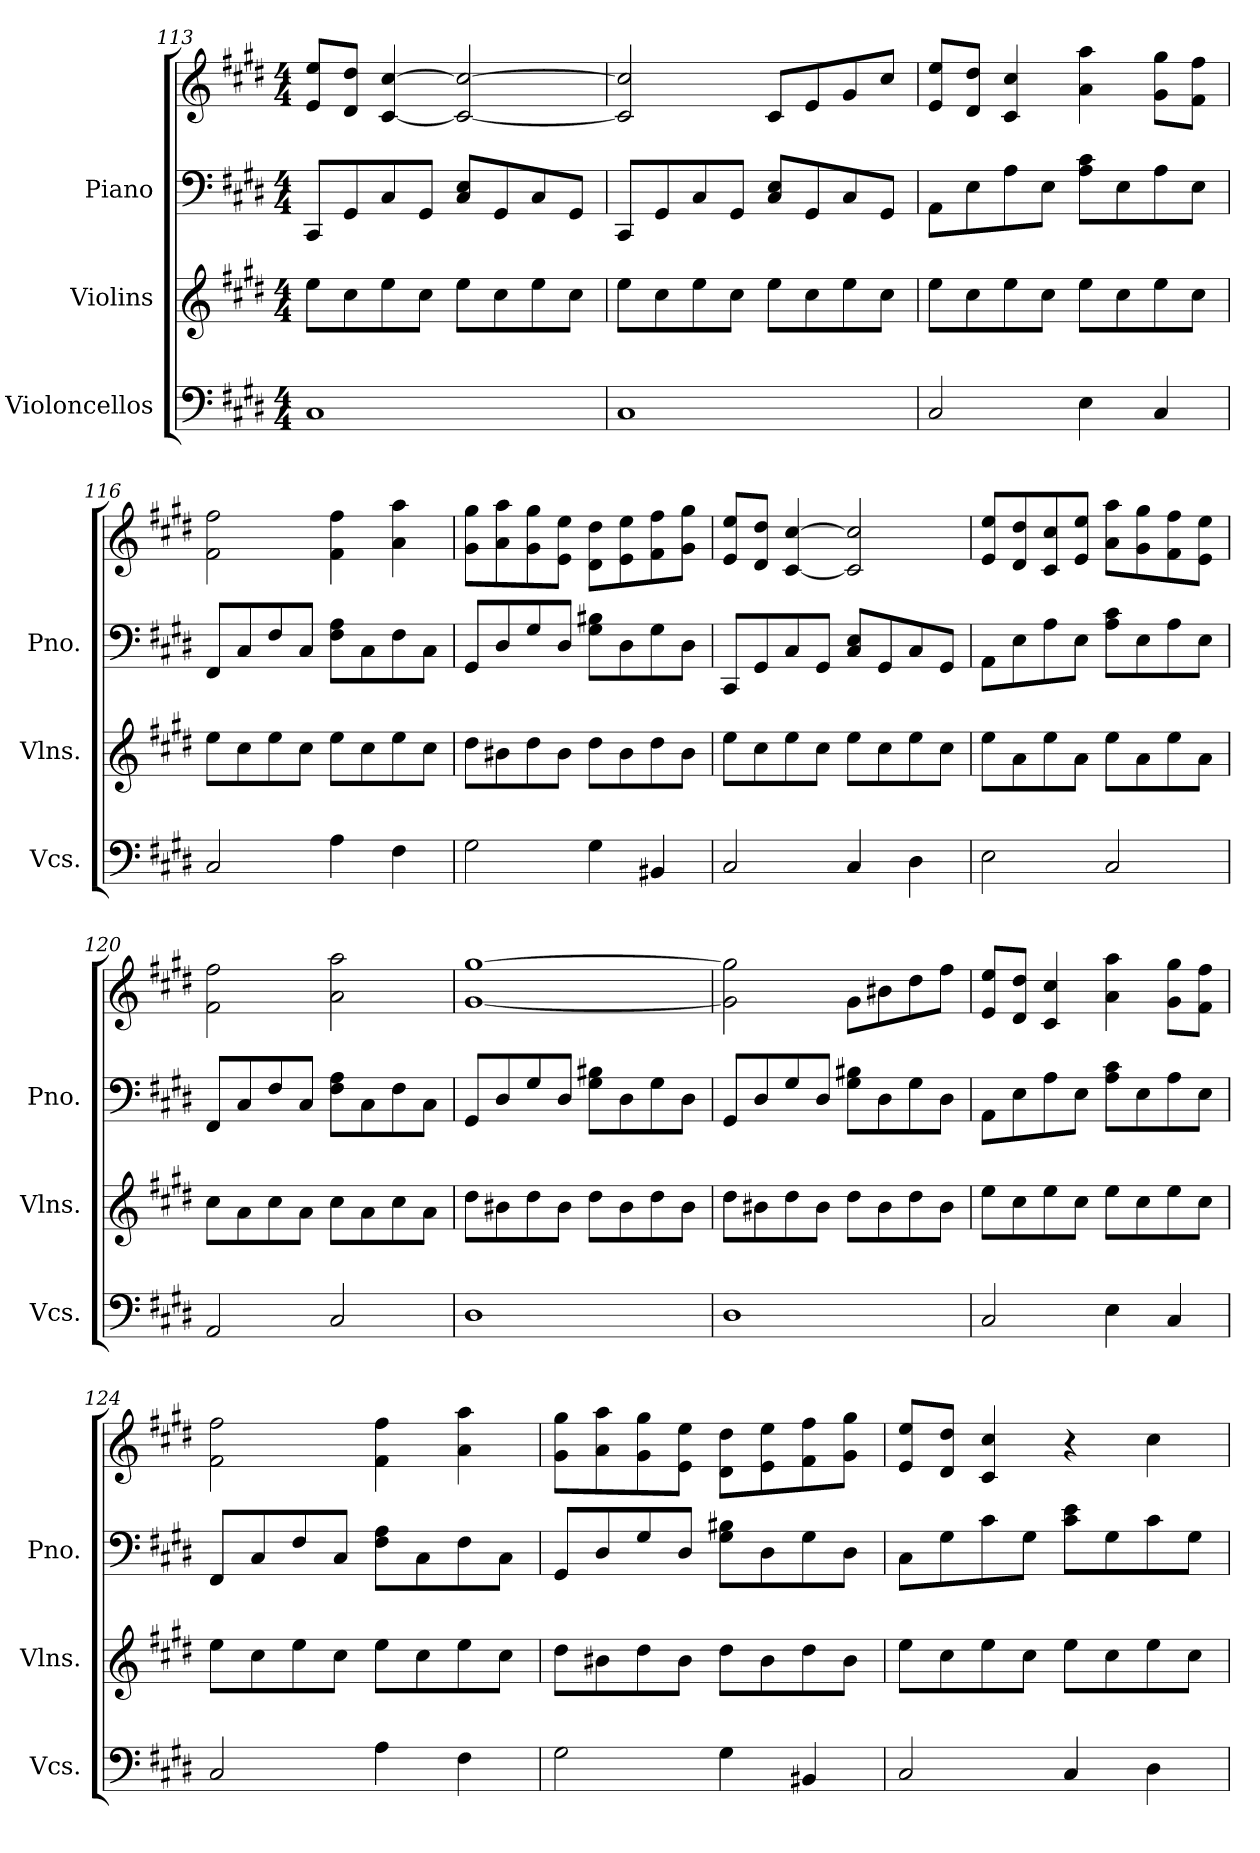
**kern	**kern	**kern	**kern
*part3	*part2	*part1	*part1
*staff4	*staff3	*staff2	*staff1
*I"Violoncellos	*I"Violins	*I"Piano	*
*I'Vcs.	*I'Vlns.	*I'Pno.	*
*clefF4	*clefG2	*clefF4	*clefG2
*k[f#c#g#d#]	*k[f#c#g#d#]	*k[f#c#g#d#]	*k[f#c#g#d#]
*M4/4	*M4/4	*M4/4	*M4/4
=113	=113	=113	=113
1C#	8ee\L	8CC#/L	8e/ 8ee/L
.	8cc#\	8GG#/	8d#/ 8dd#/J
.	8ee\	8C#/	[4c#/ [4cc#/
.	8cc#\J	8GG#/J	.
.	8ee\L	8C#/ 8E/L	2c#/_ 2cc#/_
.	8cc#\	8GG#/	.
.	8ee\	8C#/	.
.	8cc#\J	8GG#/J	.
=114	=114	=114	=114
1C#	8ee\L	8CC#/L	2c#/] 2cc#/]
.	8cc#\	8GG#/	.
.	8ee\	8C#/	.
.	8cc#\J	8GG#/J	.
.	8ee\L	8C#/ 8E/L	8c#/L
.	8cc#\	8GG#/	8e/
.	8ee\	8C#/	8g#/
.	8cc#\J	8GG#/J	8cc#/J
=115	=115	=115	=115
2C#/	8ee\L	8AA\L	8e/ 8ee/L
.	8cc#\	8E\	8d#/ 8dd#/J
.	8ee\	8A\	4c#/ 4cc#/
.	8cc#\J	8E\J	.
4E\	8ee\L	8A\ 8c#\L	4a\ 4aa\
.	8cc#\	8E\	.
4C#/	8ee\	8A\	8g#\ 8gg#\L
.	8cc#\J	8E\J	8f#\ 8ff#\J
!!LO:LB:g=z
=116	=116	=116	=116
2C#/	8ee\L	8FF#/L	2f#\ 2ff#\
.	8cc#\	8C#/	.
.	8ee\	8F#/	.
.	8cc#\J	8C#/J	.
4A\	8ee\L	8F#\ 8A\L	4f#\ 4ff#\
.	8cc#\	8C#\	.
4F#\	8ee\	8F#\	4a\ 4aa\
.	8cc#\J	8C#\J	.
=117	=117	=117	=117
2G#\	8dd#\L	8GG#/L	8g#\ 8gg#\L
.	8b#X\	8D#/	8a\ 8aa\
.	8dd#\	8G#/	8g#\ 8gg#\
.	8b#\J	8D#/J	8e\ 8ee\J
4G#\	8dd#\L	8G#\ 8B#X\L	8d#\ 8dd#\L
.	8b#\	8D#\	8e\ 8ee\
4BB#X/	8dd#\	8G#\	8f#\ 8ff#\
.	8b#\J	8D#\J	8g#\ 8gg#\J
=118	=118	=118	=118
2C#/	8ee\L	8CC#/L	8e/ 8ee/L
.	8cc#\	8GG#/	8d#/ 8dd#/J
.	8ee\	8C#/	[4c#/ [4cc#/
.	8cc#\J	8GG#/J	.
4C#/	8ee\L	8C#/ 8E/L	2c#/] 2cc#/]
.	8cc#\	8GG#/	.
4D#\	8ee\	8C#/	.
.	8cc#\J	8GG#/J	.
=119	=119	=119	=119
2E\	8ee\L	8AA\L	8e/ 8ee/L
.	8a\	8E\	8d#/ 8dd#/
.	8ee\	8A\	8c#/ 8cc#/
.	8a\J	8E\J	8e/ 8ee/J
2C#/	8ee\L	8A\ 8c#\L	8a\ 8aa\L
.	8a\	8E\	8g#\ 8gg#\
.	8ee\	8A\	8f#\ 8ff#\
.	8a\J	8E\J	8e\ 8ee\J
=120	=120	=120	=120
2AA/	8cc#\L	8FF#/L	2f#\ 2ff#\
.	8a\	8C#/	.
.	8cc#\	8F#/	.
.	8a\J	8C#/J	.
2C#/	8cc#\L	8F#\ 8A\L	2a\ 2aa\
.	8a\	8C#\	.
.	8cc#\	8F#\	.
.	8a\J	8C#\J	.
=121	=121	=121	=121
1D#	8dd#\L	8GG#/L	[1g# [1gg#
.	8b#X\	8D#/	.
.	8dd#\	8G#/	.
.	8b#\J	8D#/J	.
.	8dd#\L	8G#\ 8B#X\L	.
.	8b#\	8D#\	.
.	8dd#\	8G#\	.
.	8b#\J	8D#\J	.
!!LO:LB:g=z
=122	=122	=122	=122
1D#	8dd#\L	8GG#/L	2g#\] 2gg#\]
.	8b#X\	8D#/	.
.	8dd#\	8G#/	.
.	8b#\J	8D#/J	.
.	8dd#\L	8G#\ 8B#X\L	8g#\L
.	8b#\	8D#\	8b#X\
.	8dd#\	8G#\	8dd#\
.	8b#\J	8D#\J	8ff#\J
=123	=123	=123	=123
2C#/	8ee\L	8AA\L	8e/ 8ee/L
.	8cc#\	8E\	8d#/ 8dd#/J
.	8ee\	8A\	4c#/ 4cc#/
.	8cc#\J	8E\J	.
4E\	8ee\L	8A\ 8c#\L	4a\ 4aa\
.	8cc#\	8E\	.
4C#/	8ee\	8A\	8g#\ 8gg#\L
.	8cc#\J	8E\J	8f#\ 8ff#\J
=124	=124	=124	=124
2C#/	8ee\L	8FF#/L	2f#\ 2ff#\
.	8cc#\	8C#/	.
.	8ee\	8F#/	.
.	8cc#\J	8C#/J	.
4A\	8ee\L	8F#\ 8A\L	4f#\ 4ff#\
.	8cc#\	8C#\	.
4F#\	8ee\	8F#\	4a\ 4aa\
.	8cc#\J	8C#\J	.
=125	=125	=125	=125
2G#\	8dd#\L	8GG#/L	8g#\ 8gg#\L
.	8b#X\	8D#/	8a\ 8aa\
.	8dd#\	8G#/	8g#\ 8gg#\
.	8b#\J	8D#/J	8e\ 8ee\J
4G#\	8dd#\L	8G#\ 8B#X\L	8d#\ 8dd#\L
.	8b#\	8D#\	8e\ 8ee\
4BB#X/	8dd#\	8G#\	8f#\ 8ff#\
.	8b#\J	8D#\J	8g#\ 8gg#\J
=126	=126	=126	=126
2C#/	8ee\L	8C#\L	8e/ 8ee/L
.	8cc#\	8G#\	8d#/ 8dd#/J
.	8ee\	8c#\	4c#/ 4cc#/
.	8cc#\J	8G#\J	.
4C#/	8ee\L	8c#\ 8e\L	4r
.	8cc#\	8G#\	.
4D#\	8ee\	8c#\	4cc#\
.	8cc#\J	8G#\J	.
=	=	=	=
*-	*-	*-	*-
